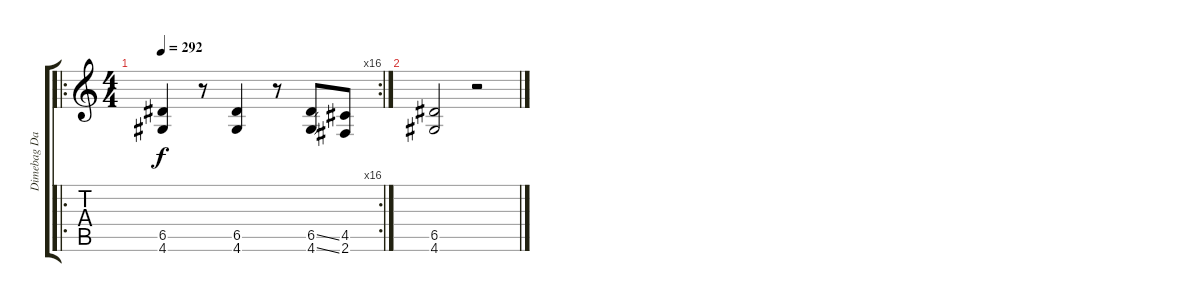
\track ("Dimebag Darrell" "Dimebag Da") {instrument distortionguitar}
\staff {score tabs}
\tuning (E4 B3 G3 D3 A2 E2) {hide}
\ro
\rc 16
\ts (4 4)
\tempo 292
\clef g2
\ks c
(6.5 4.6).4{dy f} r.8 (6.5 4.6).4 r.8 (6.5{ss} 4.6{ss}).8 (4.5 2.6).8 |
(6.5 4.6).2 r.2
